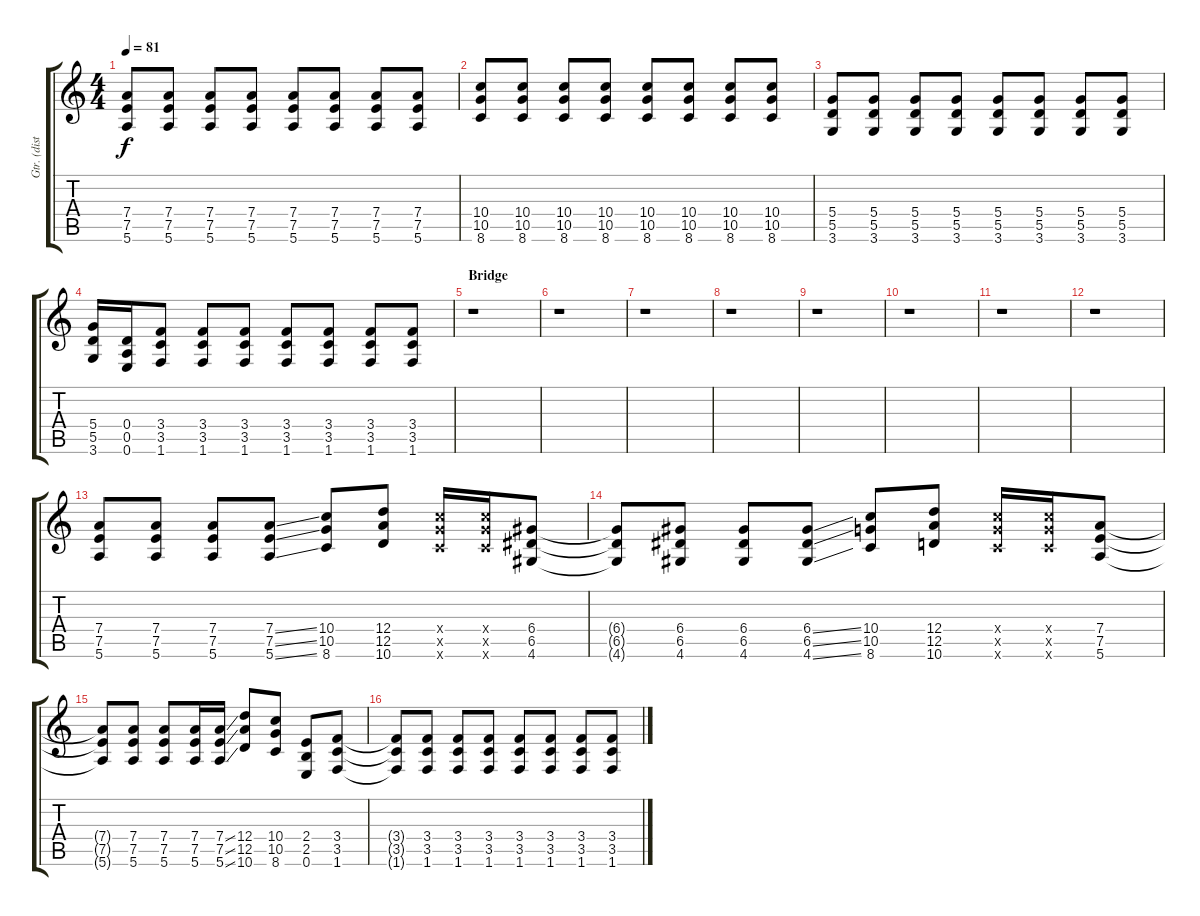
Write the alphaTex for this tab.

\track ("Gtr. (distortion)" "Gtr. (dist") {instrument distortionguitar}
\staff {score tabs}
\tuning (E4 B3 G3 D3 A2 E2) {hide}
\ts (4 4)
\tempo 81
\clef g2
\ks c
(7.4 7.5 5.6).8{dy f} (7.4 7.5 5.6).8 (7.4 7.5 5.6).8 (7.4 7.5 5.6).8 (7.4 7.5 5.6).8 (7.4 7.5 5.6).8 (7.4 7.5 5.6).8 (7.4 7.5 5.6).8 |
(10.4 10.5 8.6).8 (10.4 10.5 8.6).8 (10.4 10.5 8.6).8 (10.4 10.5 8.6).8 (10.4 10.5 8.6).8 (10.4 10.5 8.6).8 (10.4 10.5 8.6).8 (10.4 10.5 8.6).8 |
(5.4 5.5 3.6).8 (5.4 5.5 3.6).8 (5.4 5.5 3.6).8 (5.4 5.5 3.6).8 (5.4 5.5 3.6).8 (5.4 5.5 3.6).8 (5.4 5.5 3.6).8 (5.4 5.5 3.6).8 |
(5.4 5.5 3.6).16 (0.4 0.5 0.6).16 (3.4 3.5 1.6).8 (3.4 3.5 1.6).8 (3.4 3.5 1.6).8 (3.4 3.5 1.6).8 (3.4 3.5 1.6).8 (3.4 3.5 1.6).8 (3.4 3.5 1.6).8 |
\section ("" "Bridge ")
r.1 |
r.1 |
r.1 |
r.1 |
r.1 |
r.1 |
r.1 |
r.1 |
(7.4 7.5 5.6).8 (7.4 7.5 5.6).8 (7.4 7.5 5.6).8 (7.4{ss} 7.5{ss} 5.6{ss}).8 (10.4 10.5 8.6).8 (12.4 12.5 10.6).8 (10.4{x} 10.5{x} 8.6{x}).16 (10.4{x} 10.5{x} 8.6{x}).16 (6.4 6.5 4.6).8 |
(6.4{t} 6.5{t} 4.6{t}).8 (6.4 6.5 4.6).8 (6.4 6.5 4.6).8 (6.4{ss} 6.5{ss} 4.6{ss}).8 (10.4 10.5 8.6).8 (12.4 12.5 10.6).8 (10.4{x} 10.5{x} 8.6{x}).16 (10.4{x} 10.5{x} 8.6{x}).16 (7.4 7.5 5.6).8 |
(7.4{t} 7.5{t} 5.6{t}).8 (7.4 7.5 5.6).8 (7.4 7.5 5.6).8 (7.4 7.5 5.6).16 (7.4{ss} 7.5{ss} 5.6{ss}).16 (12.4 12.5 10.6).8 (10.4 10.5 8.6).8 (2.4 2.5 0.6).8 (3.4 3.5 1.6).8 |
(3.4{t} 3.5{t} 1.6{t}).8 (3.4 3.5 1.6).8 (3.4 3.5 1.6).8 (3.4 3.5 1.6).8 (3.4 3.5 1.6).8 (3.4 3.5 1.6).8 (3.4 3.5 1.6).8 (3.4 3.5 1.6).8
